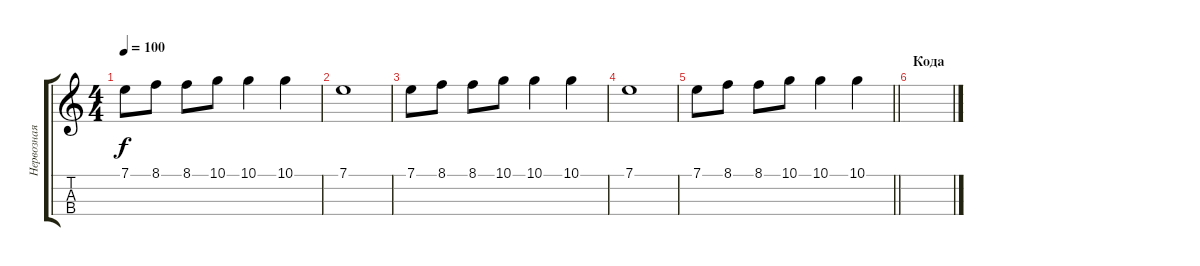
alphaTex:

\track ("Нервозная скрипка" "Нервозная ") {instrument viola}
\staff {score tabs}
\tuning (A4 D4 G3 C3) {hide}
\ts (4 4)
\tempo 100
\clef g2
\ks c
7.1.8{dy f} 8.1.8 8.1.8 10.1.8 10.1.4 10.1.4 |
7.1.1 |
7.1.8 8.1.8 8.1.8 10.1.8 10.1.4 10.1.4 |
7.1.1 |
\barLineRight lightlight
7.1.8 8.1.8 8.1.8 10.1.8 10.1.4 10.1.4 |
\section ("" "Кода")
